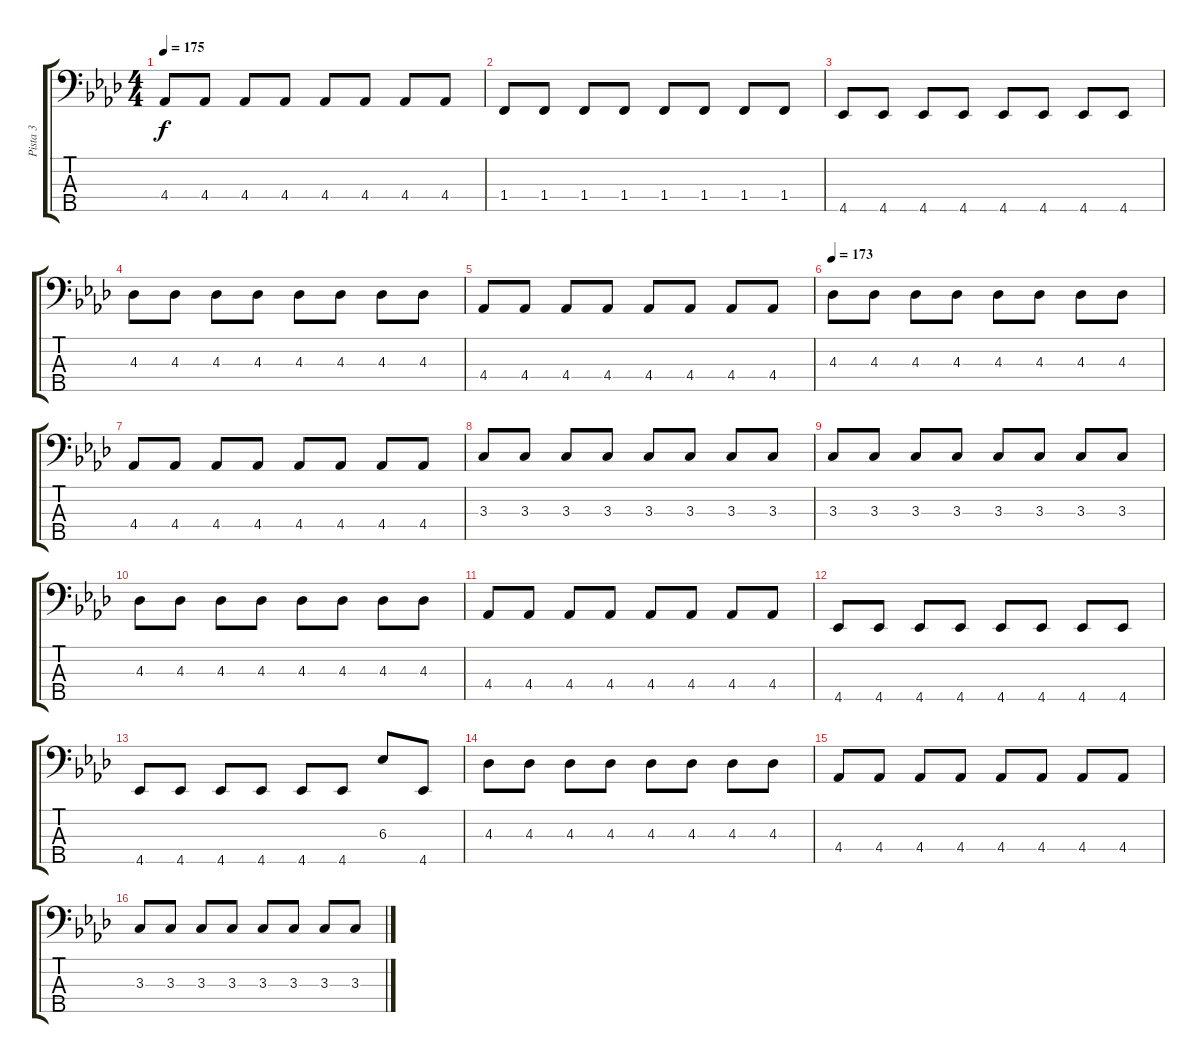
\track ("Pista 3" "Pista 3") {instrument electricbassfinger}
\staff {score tabs}
\tuning (G2 D2 A1 E1 B0) {hide}
\ts (4 4)
\tempo 175
\clef f4
\ks fminor
4.4.8{dy f} 4.4.8 4.4.8 4.4.8 4.4.8 4.4.8 4.4.8 4.4.8 |
1.4.8 1.4.8 1.4.8 1.4.8 1.4.8 1.4.8 1.4.8 1.4.8 |
4.5.8 4.5.8 4.5.8 4.5.8 4.5.8 4.5.8 4.5.8 4.5.8 |
4.3.8 4.3.8 4.3.8 4.3.8 4.3.8 4.3.8 4.3.8 4.3.8 |
4.4.8 4.4.8 4.4.8 4.4.8 4.4.8 4.4.8 4.4.8 4.4.8 |
\tempo 173
4.3.8 4.3.8 4.3.8 4.3.8 4.3.8 4.3.8 4.3.8 4.3.8 |
4.4.8 4.4.8 4.4.8 4.4.8 4.4.8 4.4.8 4.4.8 4.4.8 |
3.3.8 3.3.8 3.3.8 3.3.8 3.3.8 3.3.8 3.3.8 3.3.8 |
3.3.8 3.3.8 3.3.8 3.3.8 3.3.8 3.3.8 3.3.8 3.3.8 |
4.3.8 4.3.8 4.3.8 4.3.8 4.3.8 4.3.8 4.3.8 4.3.8 |
4.4.8 4.4.8 4.4.8 4.4.8 4.4.8 4.4.8 4.4.8 4.4.8 |
4.5.8 4.5.8 4.5.8 4.5.8 4.5.8 4.5.8 4.5.8 4.5.8 |
4.5.8 4.5.8 4.5.8 4.5.8 4.5.8 4.5.8 6.3.8 4.5.8 |
4.3.8 4.3.8 4.3.8 4.3.8 4.3.8 4.3.8 4.3.8 4.3.8 |
4.4.8 4.4.8 4.4.8 4.4.8 4.4.8 4.4.8 4.4.8 4.4.8 |
3.3.8 3.3.8 3.3.8 3.3.8 3.3.8 3.3.8 3.3.8 3.3.8
